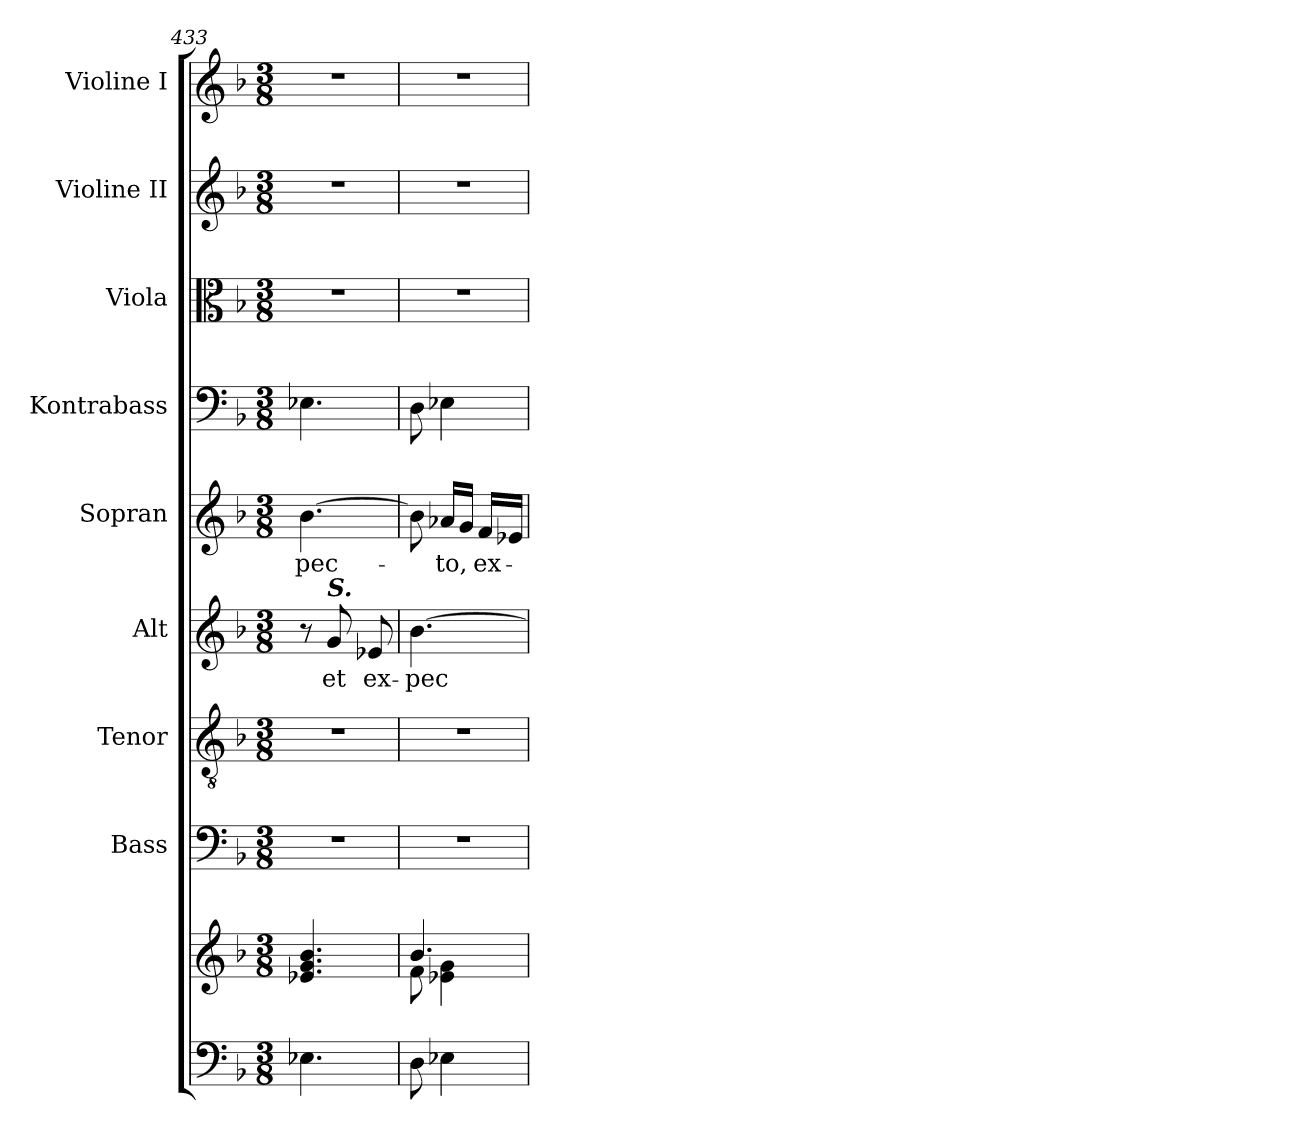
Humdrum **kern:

**kern	**kern	**kern	**kern	**kern	**text	**kern	**text	**kern	**kern	**kern	**kern
*part9	*part9	*part8	*part7	*part6	*part6	*part5	*part5	*part4	*part3	*part2	*part1
*staff10	*staff9	*staff8	*staff7	*staff6	*staff6	*staff5	*staff5	*staff4	*staff3	*staff2	*staff1
*	*	*I"Bass	*I"Tenor	*I"Alt	*	*I"Sopran	*	*I"Kontrabass	*I"Viola	*I"Violine II	*I"Violine I
*	*	*I'B.	*I'T.	*I'A.	*	*I'S.	*	*I'Kb.	*I'Vla.	*I'Vl. II	*I'Vl. I
*clefF4	*clefG2	*clefF4	*clefGv2	*clefG2	*	*clefG2	*	*clefF4	*clefC3	*clefG2	*clefG2
*	*	*	*	*	*	*	*	*ITrd7c12	*	*	*
*k[b-]	*k[b-]	*k[b-]	*k[b-]	*k[b-]	*	*k[b-]	*	*k[b-]	*k[b-]	*k[b-]	*k[b-]
*F:	*F:	*F:	*F:	*F:	*	*F:	*	*F:	*F:	*F:	*F:
*M3/8	*M3/8	*M3/8	*M3/8	*M3/8	*	*M3/8	*	*M3/8	*M3/8	*M3/8	*M3/8
=433	=433	=433	=433	=433	=433	=433	=433	=433	=433	=433	=433
!	!	!	!	!	!	!	!LO:LY:b	!	!	!	!
4.E-X\	4.e-X/ 4.g/ 4.b-/	4.r	4.r	8r	.	[4.b-\	pec-	4.EE-X\	4.r	4.r	4.r
!	!	!	!	!LO:TX:a:Bi:t=S.	!	!	!	!	!	!	!
!	!	!	!	!	!LO:LY:b	!	!	!	!	!	!
.	.	.	.	8g/	et	.	.	.	.	.	.
!	!	!	!	!	!LO:LY:b	!	!	!	!	!	!
.	.	.	.	8e-X/	ex-	.	.	.	.	.	.
=434	=434	=434	=434	=434	=434	=434	=434	=434	=434	=434	=434
*	*^	*	*	*	*	*	*	*	*	*	*
!	!	!	!	!	!	!LO:LY:b	!	!	!	!	!	!
8D\	4.b-/	8f\	4.r	4.r	[4.b-\	-pec-	8b-\]	.	8DD\	4.r	4.r	4.r
!	!	!	!	!	!	!	!	!LO:LY:b	!	!	!	!
4E-X\	.	4e-X\ 4g\	.	.	.	.	16a-X/LL	-to,	4EE-X\	.	.	.
.	.	.	.	.	.	.	16g/JJ	.	.	.	.	.
!	!	!	!	!	!	!	!	!LO:LY:b	!	!	!	!
.	.	.	.	.	.	.	16f/LL	ex-	.	.	.	.
.	.	.	.	.	.	.	16e-X/JJ	.	.	.	.	.
*	*v	*v	*	*	*	*	*	*	*	*	*	*
=	=	=	=	=	=	=	=	=	=	=	=
*-	*-	*-	*-	*-	*-	*-	*-	*-	*-	*-	*-
